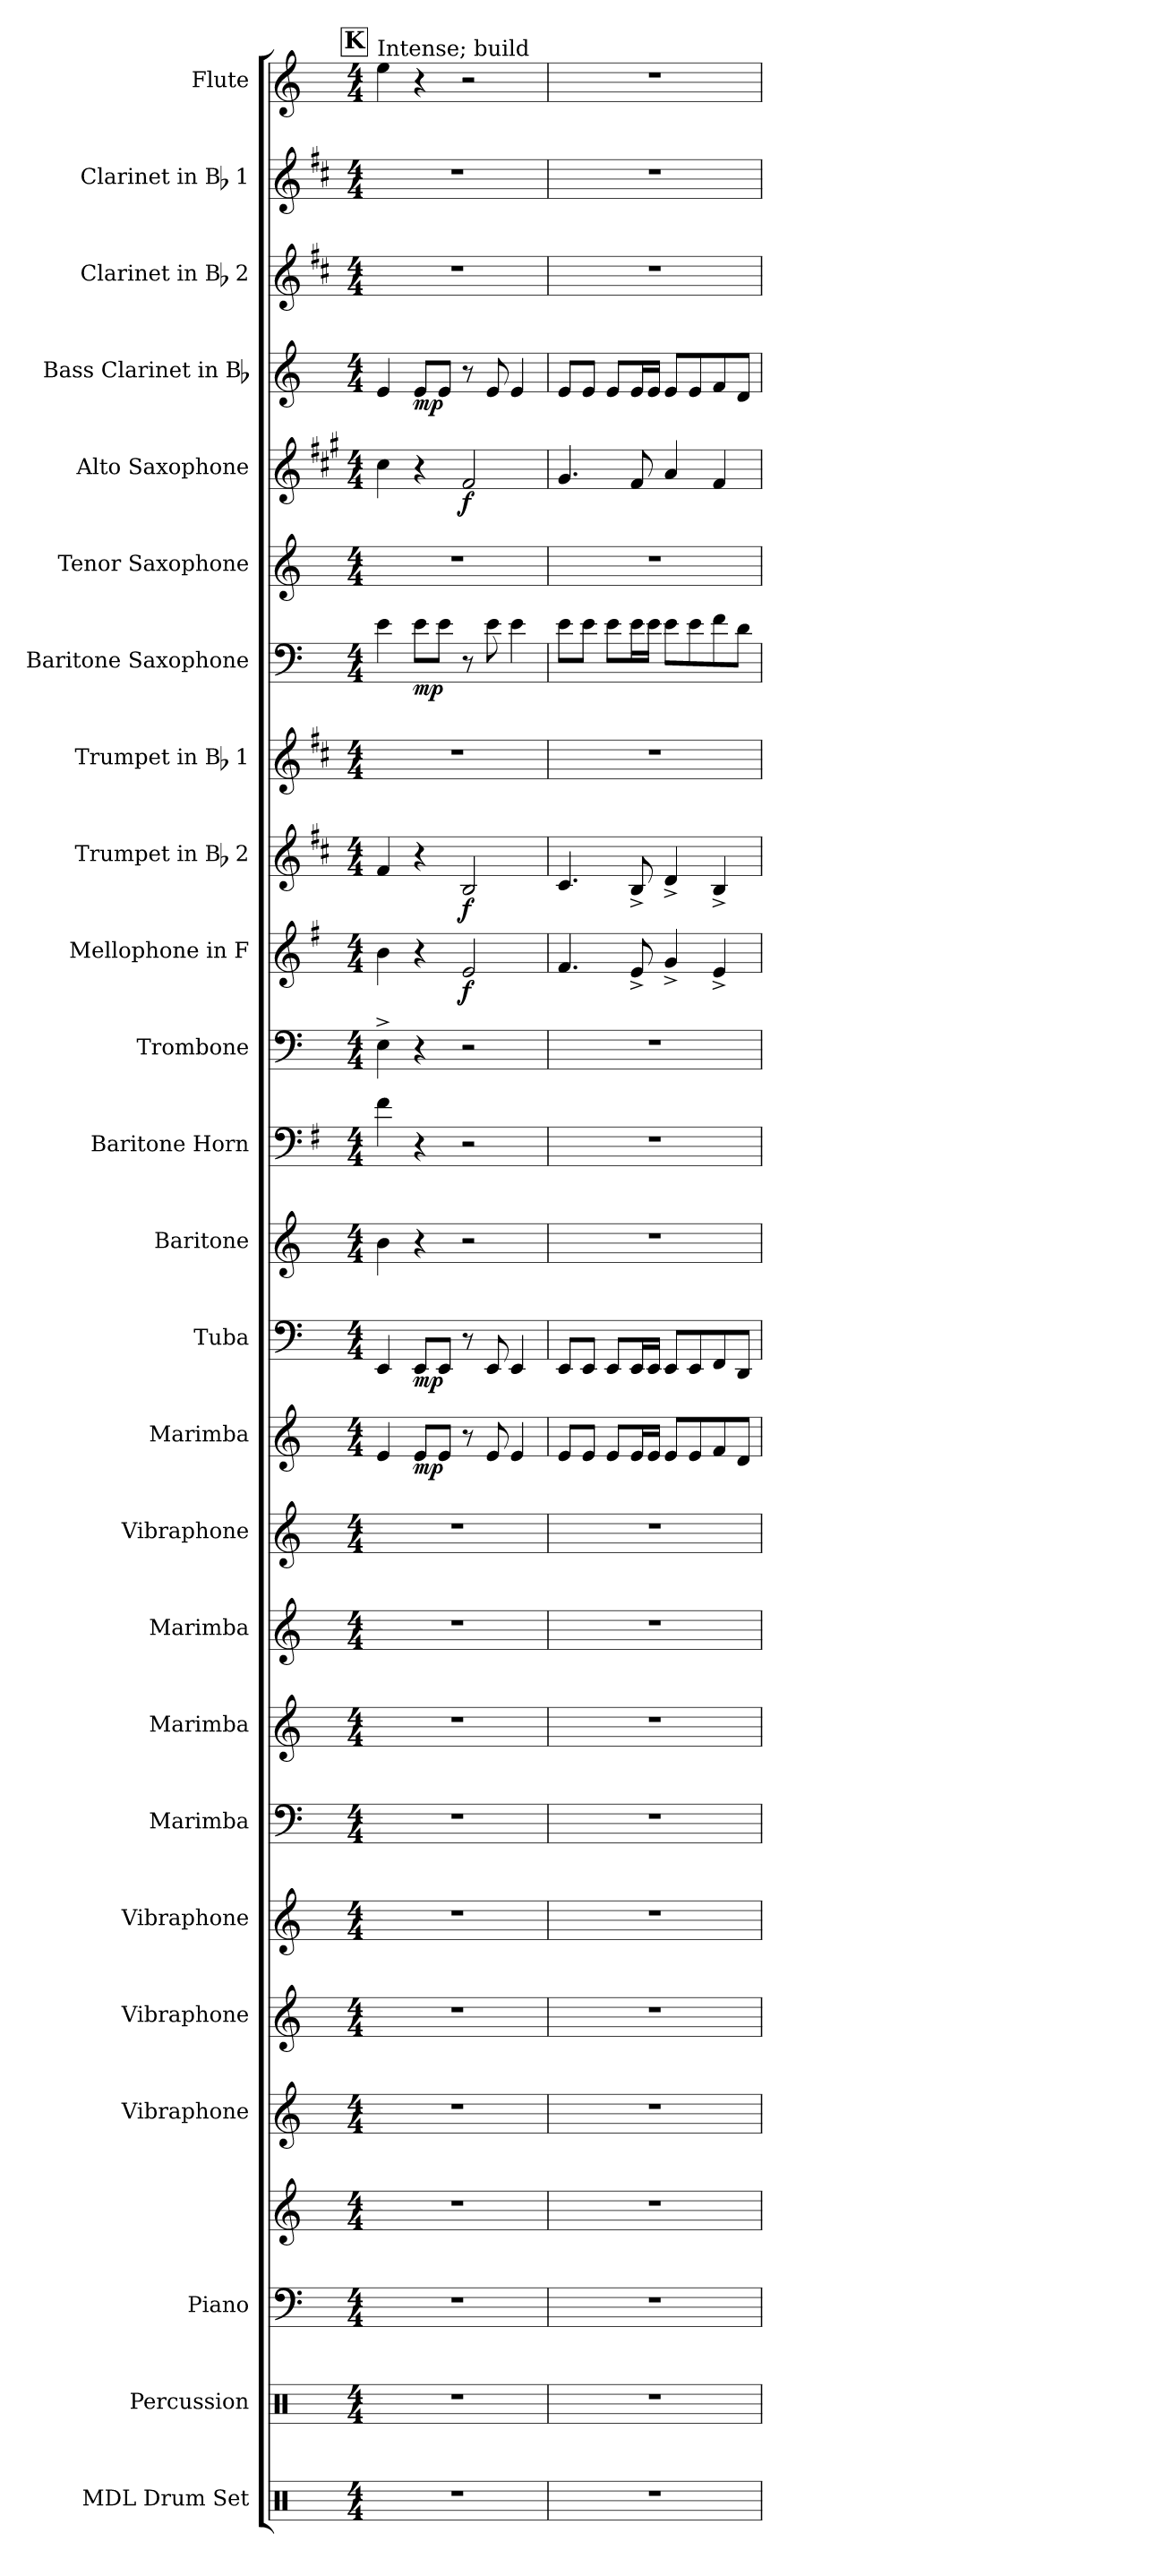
**kern	**kern	**kern	**kern	**kern	**kern	**kern	**kern	**kern	**kern	**kern	**kern	**dynam	**kern	**dynam	**kern	**kern	**kern	**kern	**dynam	**kern	**dynam	**kern	**kern	**dynam	**kern	**kern	**dynam	**kern	**dynam	**kern	**kern	**kern
*part25	*part24	*part23	*part23	*part22	*part21	*part20	*part19	*part18	*part17	*part16	*part15	*part15	*part14	*part14	*part13	*part12	*part11	*part10	*part10	*part9	*part9	*part8	*part7	*part7	*part6	*part5	*part5	*part4	*part4	*part3	*part2	*part1
*staff26	*staff25	*staff24	*staff23	*staff22	*staff21	*staff20	*staff19	*staff18	*staff17	*staff16	*staff15	*staff15	*staff14	*staff14	*staff13	*staff12	*staff11	*staff10	*staff10	*staff9	*staff9	*staff8	*staff7	*staff7	*staff6	*staff5	*staff5	*staff4	*staff4	*staff3	*staff2	*staff1
*I"MDL Drum Set	*I"Percussion	*I"Piano	*	*I"Vibraphone	*I"Vibraphone	*I"Vibraphone	*I"Marimba	*I"Marimba	*I"Marimba	*I"Vibraphone	*I"Marimba	*	*I"Tuba	*	*I"Baritone	*I"Baritone Horn	*I"Trombone	*I"Mellophone in F	*	*I"Trumpet in Bb 2	*	*I"Trumpet in Bb 1	*I"Baritone Saxophone	*	*I"Tenor Saxophone	*I"Alto Saxophone	*	*I"Bass Clarinet in Bb	*	*I"Clarinet in Bb 2	*I"Clarinet in Bb 1	*I"Flute
*I'D. S.	*I'Perc.	*I'Pno.	*	*I'Vib.	*I'Vib.	*I'Vib.	*I'Mrm.	*I'Mrm.	*I'Mrm.	*I'Vib.	*I'Mar.	*	*I'Tba.	*	*I'Bar.	*I'Bar. Hn.	*I'Tbn.	*I'Mln.	*	*I'Tpt. 2	*	*I'Tpt. 1	*I'Bari. Sax.	*	*I'Ten. Sax.	*I'Alto Sax.	*	*I'B. Cl.	*	*I'Cl. 2	*I'Cl. 1	*I'Fl.
*clefX	*clefX	*clefF4	*clefG2	*clefG2	*clefG2	*clefG2	*clefF4	*clefG2	*clefG2	*clefG2	*clefG2	*	*clefF4	*	*clefG2	*clefF4	*clefF4	*clefG2	*	*clefG2	*	*clefG2	*clefF4	*	*clefG2	*clefG2	*	*clefG2	*	*clefG2	*clefG2	*clefG2
*	*	*	*	*	*	*	*	*	*	*	*	*	*	*	*ITrd8c14	*ITrd4c7	*	*ITrd4c7	*	*ITrd1c2	*	*ITrd1c2	*ITrd12c21	*	*ITrd8c14	*ITrd5c9	*	*ITrd8c14	*	*ITrd1c2	*ITrd1c2	*
*k[]	*k[]	*k[]	*k[]	*k[]	*k[]	*k[]	*k[]	*k[]	*k[]	*k[]	*k[]	*	*k[]	*	*k[]	*k[]	*k[]	*k[]	*	*k[]	*	*k[]	*k[]	*	*k[]	*k[]	*	*k[]	*	*k[]	*k[]	*k[]
*M4/4	*M4/4	*M4/4	*M4/4	*M4/4	*M4/4	*M4/4	*M4/4	*M4/4	*M4/4	*M4/4	*M4/4	*	*M4/4	*	*M4/4	*M4/4	*M4/4	*M4/4	*	*M4/4	*	*M4/4	*M4/4	*	*M4/4	*M4/4	*	*M4/4	*	*M4/4	*M4/4	*M4/4
!!LO:REH:place=s1:a:B:t=K
=77	=77	=77	=77	=77	=77	=77	=77	=77	=77	=77	=77	=77	=77	=77	=77	=77	=77	=77	=77	=77	=77	=77	=77	=77	=77	=77	=77	=77	=77	=77	=77	=77
!	!	!	!	!	!	!	!	!	!	!	!	!	!	!	!	!	!	!	!	!	!	!	!	!	!	!	!	!	!	!	!	!LO:TX:a:t=Intense; build
1r	1r	1r	1r	1r	1r	1r	1r	1r	1r	1r	4e/	.	4EE/	.	4B\	4B\	4E^\	4e\	.	4e/	.	1r	4E\	.	1r	4e\	.	4E/	.	1r	1r	4ee\
!	!	!	!	!	!	!	!	!	!	!	!	!LO:DY:b	!	!LO:DY:b	!	!	!	!	!	!	!	!	!	!LO:DY:b	!	!	!	!	!LO:DY:b	!	!	!
.	.	.	.	.	.	.	.	.	.	.	8e/L	mp	8EE/L	mp	4r	4r	4r	4r	.	4r	.	.	8E\L	mp	.	4r	.	8E/L	mp	.	.	4r
.	.	.	.	.	.	.	.	.	.	.	8e/J	.	8EE/J	.	.	.	.	.	.	.	.	.	8E\J	.	.	.	.	8E/J	.	.	.	.
!	!	!	!	!	!	!	!	!	!	!	!	!	!	!	!	!	!	!	!LO:DY:b	!	!LO:DY:b	!	!	!	!	!	!LO:DY:b	!	!	!	!	!
.	.	.	.	.	.	.	.	.	.	.	8r	.	8r	.	2r	2r	2r	2A/	f	2A/	f	.	8r	.	.	2A/	f	8r	.	.	.	2r
.	.	.	.	.	.	.	.	.	.	.	8e/	.	8EE/	.	.	.	.	.	.	.	.	.	8E\	.	.	.	.	8E/	.	.	.	.
.	.	.	.	.	.	.	.	.	.	.	4e/	.	4EE/	.	.	.	.	.	.	.	.	.	4E\	.	.	.	.	4E/	.	.	.	.
=78	=78	=78	=78	=78	=78	=78	=78	=78	=78	=78	=78	=78	=78	=78	=78	=78	=78	=78	=78	=78	=78	=78	=78	=78	=78	=78	=78	=78	=78	=78	=78	=78
1r	1r	1r	1r	1r	1r	1r	1r	1r	1r	1r	8e/L	.	8EE/L	.	1r	1r	1r	4.B/	.	4.B/	.	1r	8E\L	.	1r	4.B/	.	8E/L	.	1r	1r	1r
.	.	.	.	.	.	.	.	.	.	.	8e/J	.	8EE/J	.	.	.	.	.	.	.	.	.	8E\J	.	.	.	.	8E/J	.	.	.	.
.	.	.	.	.	.	.	.	.	.	.	8e/L	.	8EE/L	.	.	.	.	.	.	.	.	.	8E\L	.	.	.	.	8E/L	.	.	.	.
.	.	.	.	.	.	.	.	.	.	.	16e/L	.	16EE/L	.	.	.	.	8A^/	.	8A^/	.	.	16E\L	.	.	8A/	.	16E/L	.	.	.	.
.	.	.	.	.	.	.	.	.	.	.	16e/JJ	.	16EE/JJ	.	.	.	.	.	.	.	.	.	16E\JJ	.	.	.	.	16E/JJ	.	.	.	.
.	.	.	.	.	.	.	.	.	.	.	8e/L	.	8EE/L	.	.	.	.	4c^/	.	4c^/	.	.	8E\L	.	.	4c/	.	8E/L	.	.	.	.
.	.	.	.	.	.	.	.	.	.	.	8e/	.	8EE/	.	.	.	.	.	.	.	.	.	8E\	.	.	.	.	8E/	.	.	.	.
.	.	.	.	.	.	.	.	.	.	.	8f/	.	8FF/	.	.	.	.	4A^/	.	4A^/	.	.	8F\	.	.	4A/	.	8F/	.	.	.	.
.	.	.	.	.	.	.	.	.	.	.	8d/J	.	8DD/J	.	.	.	.	.	.	.	.	.	8D\J	.	.	.	.	8D/J	.	.	.	.
=	=	=	=	=	=	=	=	=	=	=	=	=	=	=	=	=	=	=	=	=	=	=	=	=	=	=	=	=	=	=	=	=
*-	*-	*-	*-	*-	*-	*-	*-	*-	*-	*-	*-	*-	*-	*-	*-	*-	*-	*-	*-	*-	*-	*-	*-	*-	*-	*-	*-	*-	*-	*-	*-	*-
